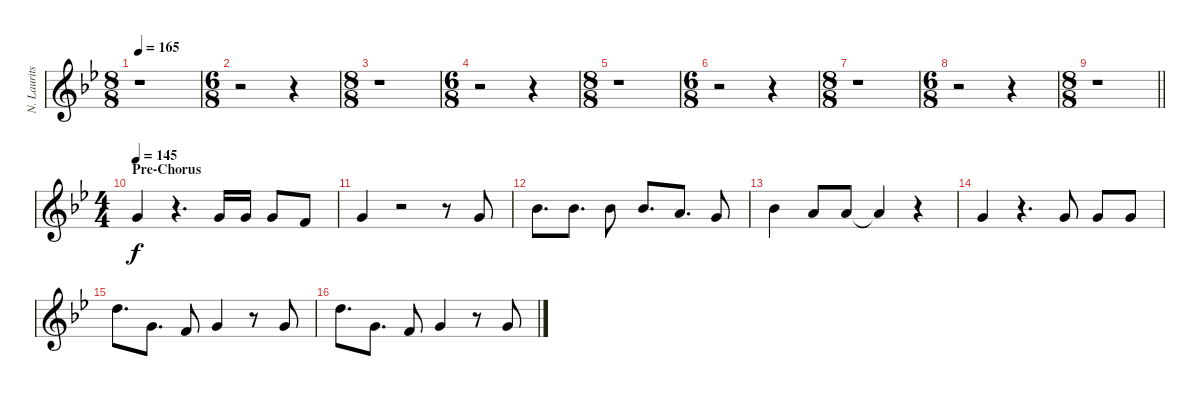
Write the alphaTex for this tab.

\track ("N. Lauritsen (Lead Vocals)" "N. Laurits") {instrument violin}
\staff {score}
\tuning (E4 B3 G3 D3 A2 E2) {hide}
\ts (8 8)
\tempo 165
\clef g2
\ks gminor
r.1{dy f} |
\ts (6 8)
r.2 r.4 |
\ts (8 8)
r.1 |
\ts (6 8)
r.2 r.4 |
\ts (8 8)
r.1 |
\ts (6 8)
r.2 r.4 |
\ts (8 8)
r.1 |
\ts (6 8)
r.2 r.4 |
\ts (8 8)
\barLineRight lightlight
r.1 |
\ts (4 4)
\section ("" "Pre-Chorus")
\tempo 145
8.2.4 r.4{d} 8.2.16 8.2.16 8.2.8 6.2.8 |
8.2.4 r.2 r.8 8.2.8 |
11.2.8{d} 11.2.8{d} 11.2.8 11.2.8{d} 10.2.8{d} 8.2.8 |
11.2.4 10.2.8 10.2.8 10.2{t}.4 r.4 |
8.2.4 r.4{d} 8.2.8 8.2.8 8.2.8 |
15.2.8{d} 8.2.8{d} 6.2.8 8.2.4 r.8 8.2.8 |
15.2.8{d} 8.2.8{d} 6.2.8 8.2.4 r.8 8.2.8
